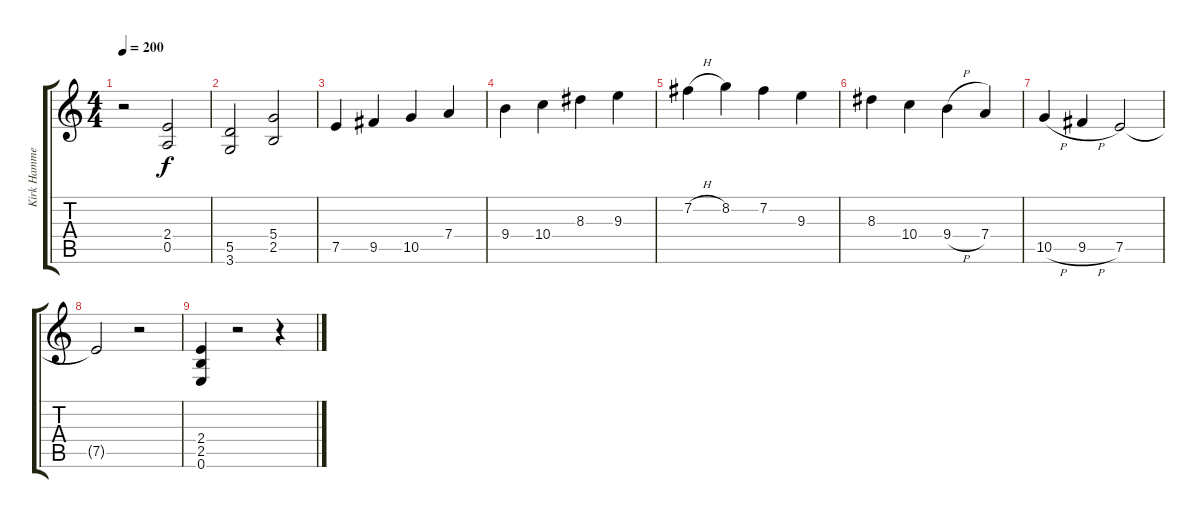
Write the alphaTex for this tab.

\track ("Kirk Hammet (Guitar)" "Kirk Hamme") {instrument overdrivenguitar}
\staff {score tabs}
\tuning (E4 B3 G3 D3 A2 E2) {hide}
\ts (4 4)
\tempo 200
\clef g2
\ks c
r.2{dy f} (2.4 0.5).2 |
(5.5 3.6).2 (5.4 2.5).2 |
7.5.4 9.5.4 10.5.4 7.4.4 |
9.4.4 10.4.4 8.3.4 9.3.4 |
7.2{h}.4 8.2.4 7.2.4 9.3.4 |
8.3.4 10.4.4 9.4{h}.4 7.4.4 |
10.5{h}.4 9.5{h}.4 7.5.2 |
7.5{t}.2 r.2 |
(2.4 2.5 0.6).4 r.2 r.4
